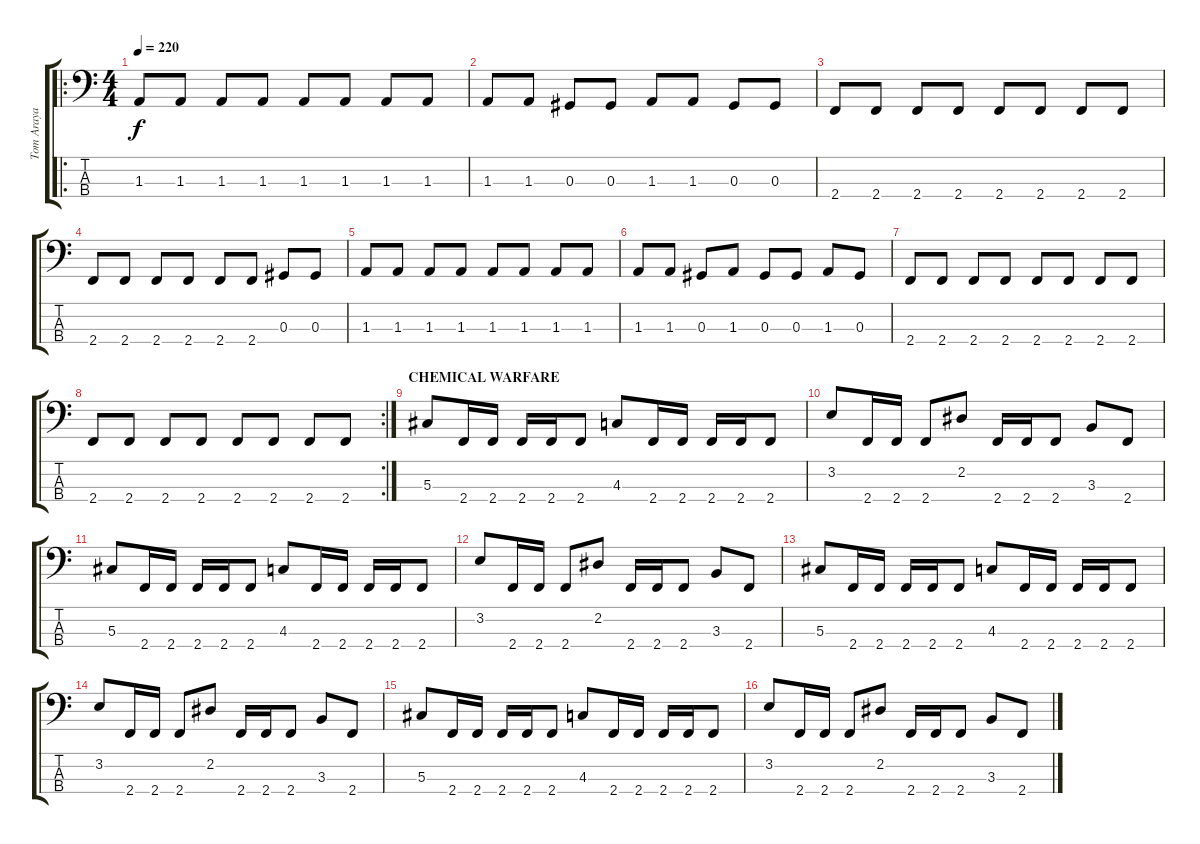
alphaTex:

\track ("Tom Araya" "Tom Araya") {instrument electricbassfinger}
\staff {score tabs}
\tuning (Gb2 Db2 Ab1 Eb1) {hide}
\ro
\ts (4 4)
\tempo 220
\clef f4
\ks c
1.3.8{dy f} 1.3.8 1.3.8 1.3.8 1.3.8 1.3.8 1.3.8 1.3.8 |
1.3.8 1.3.8 0.3.8 0.3.8 1.3.8 1.3.8 0.3.8 0.3.8 |
2.4.8 2.4.8 2.4.8 2.4.8 2.4.8 2.4.8 2.4.8 2.4.8 |
2.4.8 2.4.8 2.4.8 2.4.8 2.4.8 2.4.8 0.3.8 0.3.8 |
1.3.8 1.3.8 1.3.8 1.3.8 1.3.8 1.3.8 1.3.8 1.3.8 |
1.3.8 1.3.8 0.3.8 1.3.8 0.3.8 0.3.8 1.3.8 0.3.8 |
2.4.8 2.4.8 2.4.8 2.4.8 2.4.8 2.4.8 2.4.8 2.4.8 |
\rc 2
2.4.8 2.4.8 2.4.8 2.4.8 2.4.8 2.4.8 2.4.8 2.4.8 |
\section ("" "CHEMICAL WARFARE")
5.3.8 2.4.16 2.4.16 2.4.16 2.4.16 2.4.8 4.3.8 2.4.16 2.4.16 2.4.16 2.4.16 2.4.8 |
3.2.8 2.4.16 2.4.16 2.4.8 2.2.8 2.4.16 2.4.16 2.4.8 3.3.8 2.4.8 |
5.3.8 2.4.16 2.4.16 2.4.16 2.4.16 2.4.8 4.3.8 2.4.16 2.4.16 2.4.16 2.4.16 2.4.8 |
3.2.8 2.4.16 2.4.16 2.4.8 2.2.8 2.4.16 2.4.16 2.4.8 3.3.8 2.4.8 |
5.3.8 2.4.16 2.4.16 2.4.16 2.4.16 2.4.8 4.3.8 2.4.16 2.4.16 2.4.16 2.4.16 2.4.8 |
3.2.8 2.4.16 2.4.16 2.4.8 2.2.8 2.4.16 2.4.16 2.4.8 3.3.8 2.4.8 |
5.3.8 2.4.16 2.4.16 2.4.16 2.4.16 2.4.8 4.3.8 2.4.16 2.4.16 2.4.16 2.4.16 2.4.8 |
3.2.8 2.4.16 2.4.16 2.4.8 2.2.8 2.4.16 2.4.16 2.4.8 3.3.8 2.4.8
